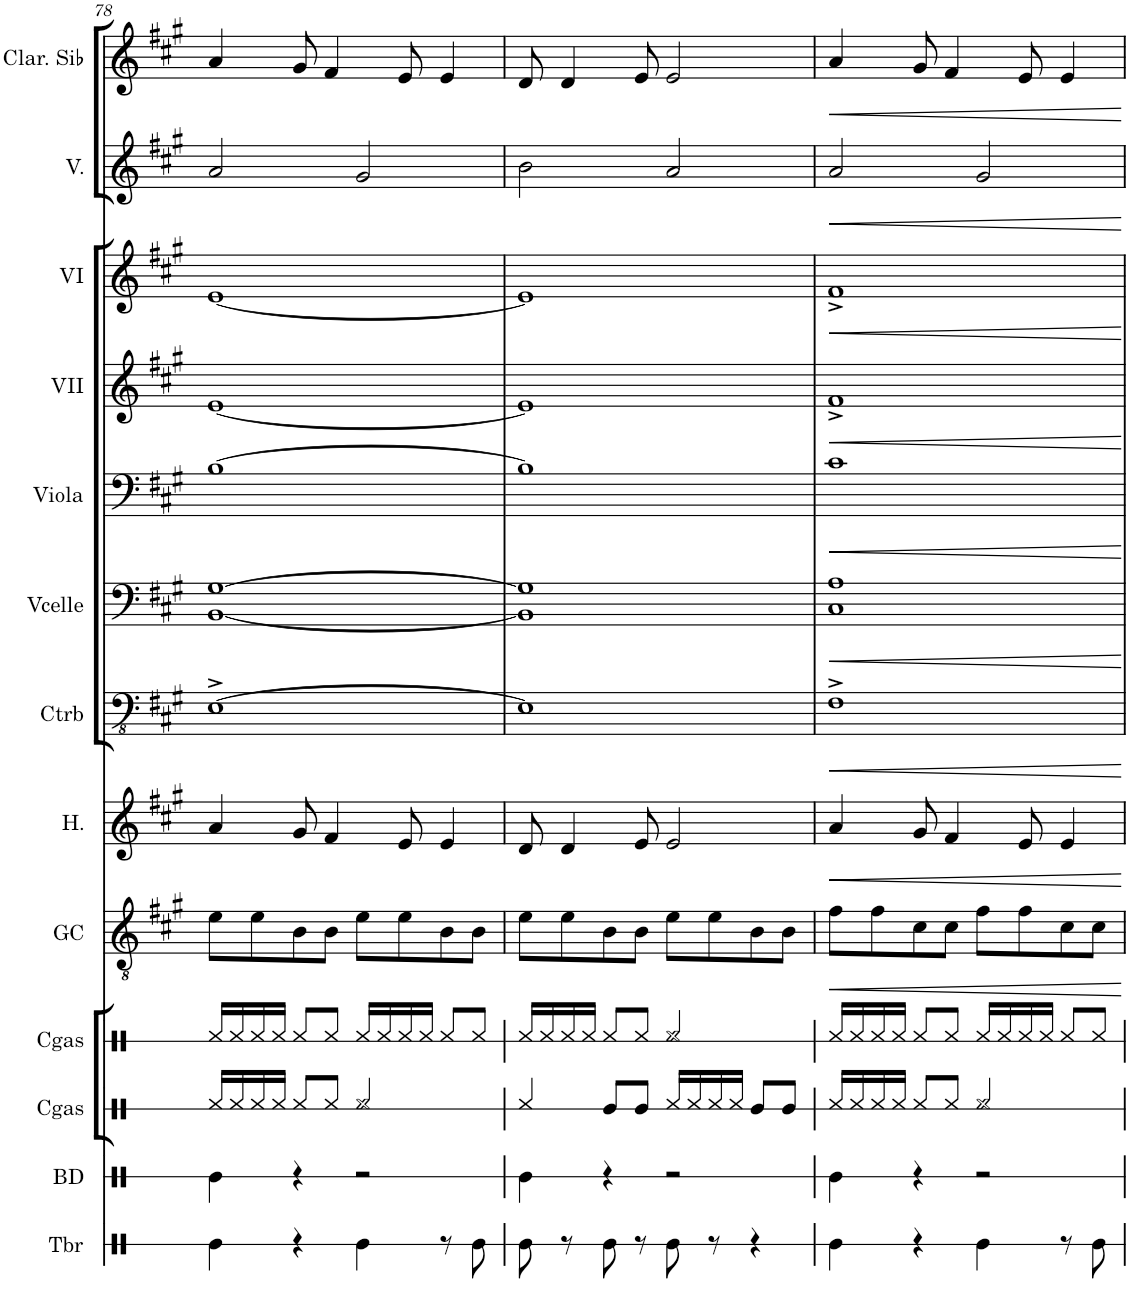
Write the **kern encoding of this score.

**kern	**kern	**kern	**kern	**kern	**kern	**kern	**kern	**kern
*part9	*part8	*part7	*part6	*part5	*part4	*part3	*part2	*part1
*staff9	*staff8	*staff7	*staff6	*staff5	*staff4	*staff3	*staff2	*staff1
*I"Classical Guitar	*I"Harp	*I"Contrabass	*I"Violoncello	*I"Viola	*I"Violin II	*I"Violin I	*I"Vox	*I"Clarinette en Sib
*	*I'H.	*I'Ctrb	*	*I'Viola	*I'VII	*I'VI	*I'V.	*I'Clar. Sib
!!LO:PB:g=z
*clefGv2	*clefG2	*clefFv4	*clefF4	*clefF4	*clefG2	*clefG2	*clefG2	*clefG2
*	*	*ITrd7c12	*	*	*	*	*	*ITrd1c2
*k[f#c#g#]	*k[f#c#g#]	*k[f#c#g#]	*k[f#c#g#]	*k[f#c#g#]	*k[f#c#g#]	*k[f#c#g#]	*k[f#c#g#]	*k[f#c#g#]
*M4/4	*M4/4	*M4/4	*M4/4	*M4/4	*M4/4	*M4/4	*M4/4	*M4/4
=78	=78	=78	=78	=78	=78	=78	=78	=78
8e\L	4a/	[1EE^	[1BB [1G#	[1B	[1e	[1e	2a/	4a/
8e\	.	.	.	.	.	.	.	.
8B\	8g#/	.	.	.	.	.	.	8g#/
8B\J	4f#/	.	.	.	.	.	.	4f#/
8e\L	.	.	.	.	.	.	2g#/	.
8e\	8e/	.	.	.	.	.	.	8e/
8B\	4e/	.	.	.	.	.	.	4e/
8B\J	.	.	.	.	.	.	.	.
=79	=79	=79	=79	=79	=79	=79	=79	=79
8e\L	8d/	1EE]	1BB] 1G#]	1B]	1e]	1e]	2b\	8d/
8e\	4d/	.	.	.	.	.	.	4d/
8B\	.	.	.	.	.	.	.	.
8B\J	8e/	.	.	.	.	.	.	8e/
8e\L	2e/	.	.	.	.	.	2a/	2e/
8e\	.	.	.	.	.	.	.	.
8B\	.	.	.	.	.	.	.	.
8B\J	.	.	.	.	.	.	.	.
=80	=80	=80	=80	=80	=80	=80	=80	=80
8f#\L	4a/	1FF#^	1C# 1A	1c#	1f#^	1f#^	2a/	4a/
8f#\	.	.	.	.	.	.	.	.
8c#\	8g#/	.	.	.	.	.	.	8g#/
8c#\J	4f#/	.	.	.	.	.	.	4f#/
8f#\L	.	.	.	.	.	.	2g#/	.
8f#\	8e/	.	.	.	.	.	.	8e/
8c#\	4e/	.	.	.	.	.	.	4e/
8c#\J	.	.	.	.	.	.	.	.
=	=	=	=	=	=	=	=	=
*-	*-	*-	*-	*-	*-	*-	*-	*-
